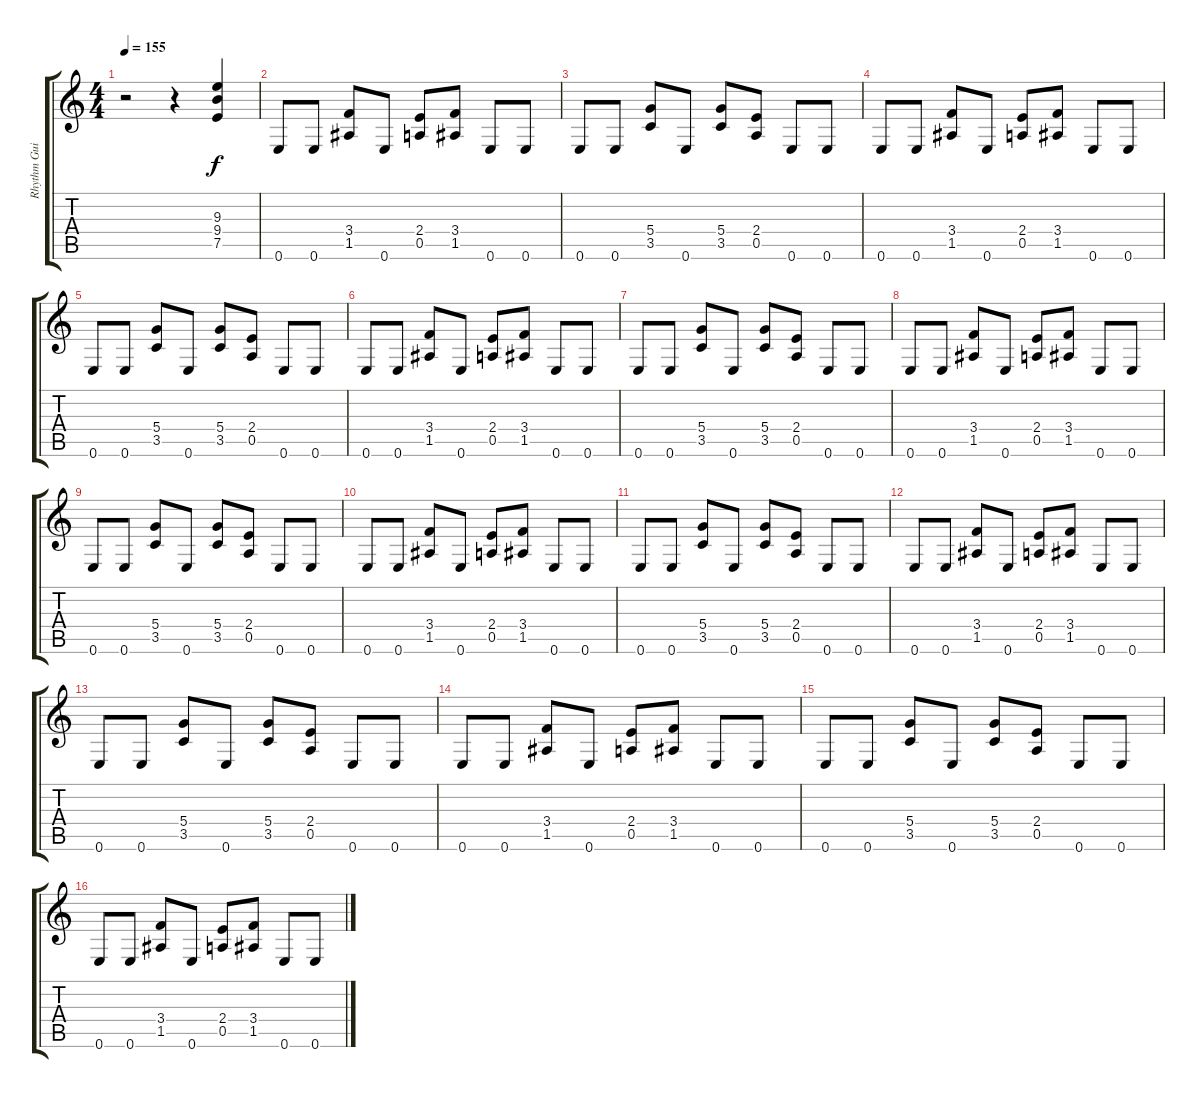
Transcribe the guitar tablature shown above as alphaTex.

\track ("Rhythm Guitar" "Rhythm Gui") {instrument distortionguitar}
\staff {score tabs}
\tuning (E4 B3 G3 D3 A2 E2) {hide}
\ts (4 4)
\tempo 155
\clef g2
\ks c
r.2{dy f instrument distortionguitar} r.4 (9.3 9.4 7.5).4 |
0.6.8 0.6.8 (3.4 1.5).8 0.6.8 (2.4 0.5).8 (3.4 1.5).8 0.6.8 0.6.8 |
0.6.8 0.6.8 (5.4 3.5).8 0.6.8 (5.4 3.5).8 (2.4 0.5).8 0.6.8 0.6.8 |
0.6.8 0.6.8 (3.4 1.5).8 0.6.8 (2.4 0.5).8 (3.4 1.5).8 0.6.8 0.6.8 |
0.6.8 0.6.8 (5.4 3.5).8 0.6.8 (5.4 3.5).8 (2.4 0.5).8 0.6.8 0.6.8 |
0.6.8 0.6.8 (3.4 1.5).8 0.6.8 (2.4 0.5).8 (3.4 1.5).8 0.6.8 0.6.8 |
0.6.8 0.6.8 (5.4 3.5).8 0.6.8 (5.4 3.5).8 (2.4 0.5).8 0.6.8 0.6.8 |
0.6.8 0.6.8 (3.4 1.5).8 0.6.8 (2.4 0.5).8 (3.4 1.5).8 0.6.8 0.6.8 |
0.6.8 0.6.8 (5.4 3.5).8 0.6.8 (5.4 3.5).8 (2.4 0.5).8 0.6.8 0.6.8 |
0.6.8 0.6.8 (3.4 1.5).8 0.6.8 (2.4 0.5).8 (3.4 1.5).8 0.6.8 0.6.8 |
0.6.8 0.6.8 (5.4 3.5).8 0.6.8 (5.4 3.5).8 (2.4 0.5).8 0.6.8 0.6.8 |
0.6.8 0.6.8 (3.4 1.5).8 0.6.8 (2.4 0.5).8 (3.4 1.5).8 0.6.8 0.6.8 |
0.6.8 0.6.8 (5.4 3.5).8 0.6.8 (5.4 3.5).8 (2.4 0.5).8 0.6.8 0.6.8 |
0.6.8 0.6.8 (3.4 1.5).8 0.6.8 (2.4 0.5).8 (3.4 1.5).8 0.6.8 0.6.8 |
0.6.8 0.6.8 (5.4 3.5).8 0.6.8 (5.4 3.5).8 (2.4 0.5).8 0.6.8 0.6.8 |
0.6.8 0.6.8 (3.4 1.5).8 0.6.8 (2.4 0.5).8 (3.4 1.5).8 0.6.8 0.6.8
